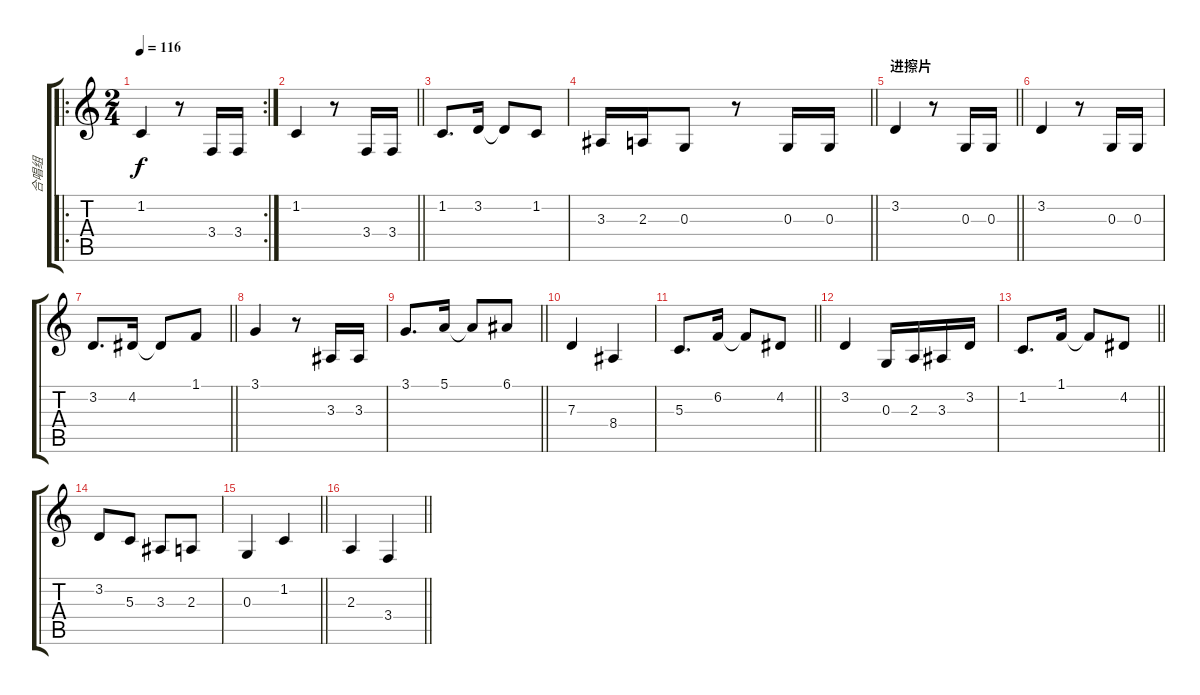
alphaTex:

\track ("合唱组" "合唱组") {instrument choiraahs}
\staff {score tabs}
\tuning (E4 B3 G3 D3 A2 E2) {hide}
\ro
\rc 2
\ts (2 4)
\tempo 116
\clef g2
\ks c
1.2.4{dy f} r.8 3.4.16 3.4.16 |
\barLineRight lightlight
1.2.4 r.8 3.4.16 3.4.16 |
1.2.8{d} 3.2.16 3.2{t}.8 1.2.8 |
\barLineRight lightlight
3.3.16 2.3.16 0.3.8 r.8 0.3.16 0.3.16 |
\section ("" "进擦片")
\barLineRight lightlight
3.2.4 r.8 0.3.16 0.3.16 |
\section ("" "")
3.2.4 r.8 0.3.16 0.3.16 |
\barLineRight lightlight
3.2.8{d} 4.2.16 4.2{t}.8 1.1.8 |
3.1.4 r.8 3.3.16 3.3.16 |
\barLineRight lightlight
3.1.8{d} 5.1.16 5.1{t}.8 6.1.8 |
7.3.4 8.4.4 |
\barLineRight lightlight
5.3.8{d} 6.2.16 6.2{t}.8 4.2.8 |
3.2.4 0.3.16 2.3.16 3.3.16 3.2.16 |
\barLineRight lightlight
1.2.8{d} 1.1.16 1.1{t}.8 4.2.8 |
3.2.8 5.3.8 3.3.8 2.3.8 |
\barLineRight lightlight
0.3.4 1.2.4 |
\barLineRight lightlight
2.3.4 3.4.4
